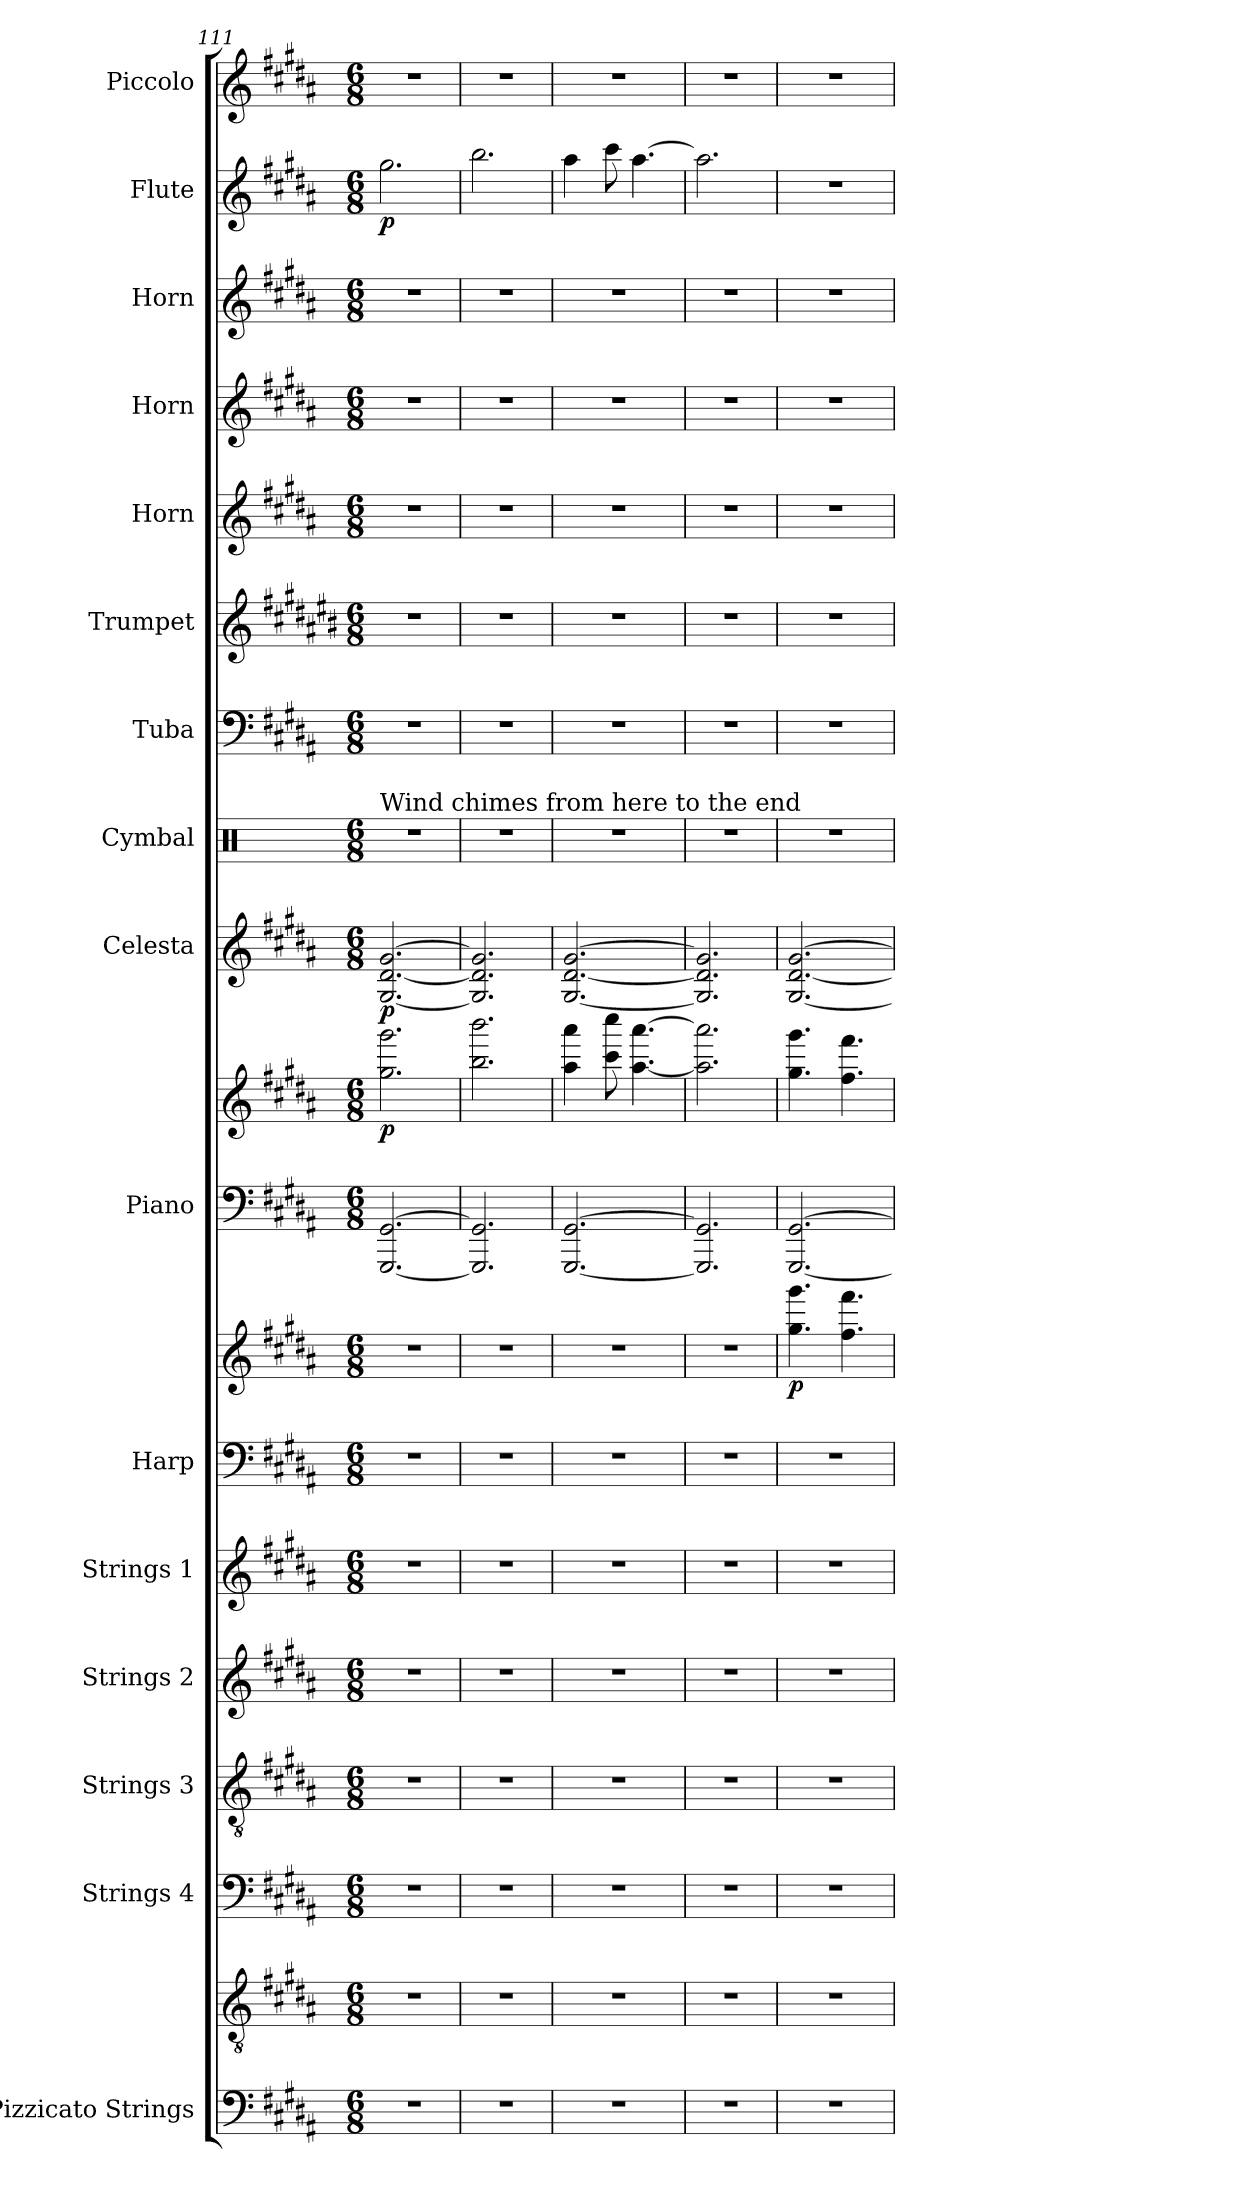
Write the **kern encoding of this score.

**kern	**kern	**kern	**kern	**kern	**kern	**kern	**kern	**dynam	**kern	**kern	**dynam	**kern	**dynam	**kern	**kern	**kern	**kern	**kern	**kern	**kern	**dynam	**kern
*part16	*part16	*part15	*part14	*part13	*part12	*part11	*part11	*part11	*part10	*part10	*part10	*part9	*part9	*part8	*part7	*part6	*part5	*part4	*part3	*part2	*part2	*part1
*staff19	*staff18	*staff17	*staff16	*staff15	*staff14	*staff13	*staff12	*staff12/13	*staff11	*staff10	*staff10/11	*staff9	*staff9	*staff8	*staff7	*staff6	*staff5	*staff4	*staff3	*staff2	*staff2	*staff1
*I"Pizzicato Strings	*	*I"Strings 4	*I"Strings 3	*I"Strings 2	*I"Strings 1	*I"Harp	*	*	*I"Piano	*	*	*I"Celesta	*	*I"Cymbal	*I"Tuba	*I"Trumpet	*I"Horn	*I"Horn	*I"Horn	*I"Flute	*	*I"Piccolo
*I'Pizz. Str.	*	*I'St. 4	*I'St. 3	*I'St. 2	*I'St. 1	*I'Hrp.	*	*	*I'Pno.	*	*	*I'Cel.	*	*I'Cym.	*I'Tba.	*I'Tpt.	*I'Horn	*I'Horn	*I'Horn	*I'Fl.	*	*I'Picc.
!!LO:PB:g=z
*clefF4	*clefGv2	*clefF4	*clefGv2	*clefG2	*clefG2	*clefF4	*clefG2	*	*clefF4	*clefG2	*	*clefG2	*	*clefX	*clefF4	*clefG2	*clefG2	*clefG2	*clefG2	*clefG2	*	*clefG2
*	*	*	*	*	*	*	*	*	*	*	*	*ITrd-7c-12	*	*	*	*ITrd1c2	*ITrd7c12	*ITrd7c12	*ITrd7c12	*	*	*ITrd-7c-12
*k[f#c#g#d#a#]	*k[f#c#g#d#a#]	*k[f#c#g#d#a#]	*k[f#c#g#d#a#]	*k[f#c#g#d#a#]	*k[f#c#g#d#a#]	*k[f#c#g#d#a#]	*k[f#c#g#d#a#]	*	*k[f#c#g#d#a#]	*k[f#c#g#d#a#]	*	*k[f#c#g#d#a#]	*	*k[]	*k[f#c#g#d#a#]	*k[f#c#g#d#a#]	*k[f#c#g#d#a#]	*k[f#c#g#d#a#]	*k[f#c#g#d#a#]	*k[f#c#g#d#a#]	*	*k[f#c#g#d#a#]
*M6/8	*M6/8	*M6/8	*M6/8	*M6/8	*M6/8	*M6/8	*M6/8	*	*M6/8	*M6/8	*	*M6/8	*	*M6/8	*M6/8	*M6/8	*M6/8	*M6/8	*M6/8	*M6/8	*	*M6/8
*MM114	*MM114	*MM114	*MM114	*MM114	*MM114	*MM114	*MM114	*	*MM114	*MM114	*	*MM114	*	*MM114	*MM114	*MM114	*MM114	*MM114	*MM114	*MM114	*	*MM114
=111	=111	=111	=111	=111	=111	=111	=111	=111	=111	=111	=111	=111	=111	=111	=111	=111	=111	=111	=111	=111	=111	=111
!	!	!	!	!	!	!	!	!	!	!	!	!	!	!LO:TX:a:t=Wind chimes from here to the end	!	!	!	!	!	!	!	!
!	!	!	!	!	!	!	!	!	!	!	!LO:DY:b	!	!LO:DY:b	!	!	!	!	!	!	!	!LO:DY:b	!
2.r	2.r	2.r	2.r	2.r	2.r	2.r	2.r	.	[2.GGG#/ [2.GG#/	2.gg#\ 2.ggg#\	p	[2.g#/ [2.dd#/ [2.gg#/	p	2.r	2.r	2.r	2.r	2.r	2.r	2.gg#\	p	2.r
=112	=112	=112	=112	=112	=112	=112	=112	=112	=112	=112	=112	=112	=112	=112	=112	=112	=112	=112	=112	=112	=112	=112
2.r	2.r	2.r	2.r	2.r	2.r	2.r	2.r	.	2.GGG#/] 2.GG#/]	2.bb\ 2.bbb\	.	2.g#/] 2.dd#/] 2.gg#/]	.	2.r	2.r	2.r	2.r	2.r	2.r	2.bb\	.	2.r
=113	=113	=113	=113	=113	=113	=113	=113	=113	=113	=113	=113	=113	=113	=113	=113	=113	=113	=113	=113	=113	=113	=113
2.r	2.r	2.r	2.r	2.r	2.r	2.r	2.r	.	[2.GGG#/ [2.GG#/	4aa#\ 4aaa#\	.	[2.g#/ [2.dd#/ [2.gg#/	.	2.r	2.r	2.r	2.r	2.r	2.r	4aa#\	.	2.r
.	.	.	.	.	.	.	.	.	.	8ccc#\ 8cccc#\	.	.	.	.	.	.	.	.	.	8ccc#\	.	.
.	.	.	.	.	.	.	.	.	.	[4.aa#\ [4.aaa#\	.	.	.	.	.	.	.	.	.	[4.aa#\	.	.
=114	=114	=114	=114	=114	=114	=114	=114	=114	=114	=114	=114	=114	=114	=114	=114	=114	=114	=114	=114	=114	=114	=114
2.r	2.r	2.r	2.r	2.r	2.r	2.r	2.r	.	2.GGG#/] 2.GG#/]	2.aa#\] 2.aaa#\]	.	2.g#/] 2.dd#/] 2.gg#/]	.	2.r	2.r	2.r	2.r	2.r	2.r	2.aa#\]	.	2.r
!!LO:LB:g=z
=115	=115	=115	=115	=115	=115	=115	=115	=115	=115	=115	=115	=115	=115	=115	=115	=115	=115	=115	=115	=115	=115	=115
!	!	!	!	!	!	!	!	!LO:DY:b	!	!	!	!	!	!	!	!	!	!	!	!	!	!
2.r	2.r	2.r	2.r	2.r	2.r	2.r	4.gg#\ 4.ggg#\	p	[2.GGG#/ [2.GG#/	4.gg#\ 4.ggg#\	.	[2.g#/ [2.dd#/ [2.gg#/	.	2.r	2.r	2.r	2.r	2.r	2.r	2.r	.	2.r
.	.	.	.	.	.	.	4.ff#\ 4.fff#\	.	.	4.ff#\ 4.fff#\	.	.	.	.	.	.	.	.	.	.	.	.
=	=	=	=	=	=	=	=	=	=	=	=	=	=	=	=	=	=	=	=	=	=	=
*-	*-	*-	*-	*-	*-	*-	*-	*-	*-	*-	*-	*-	*-	*-	*-	*-	*-	*-	*-	*-	*-	*-
